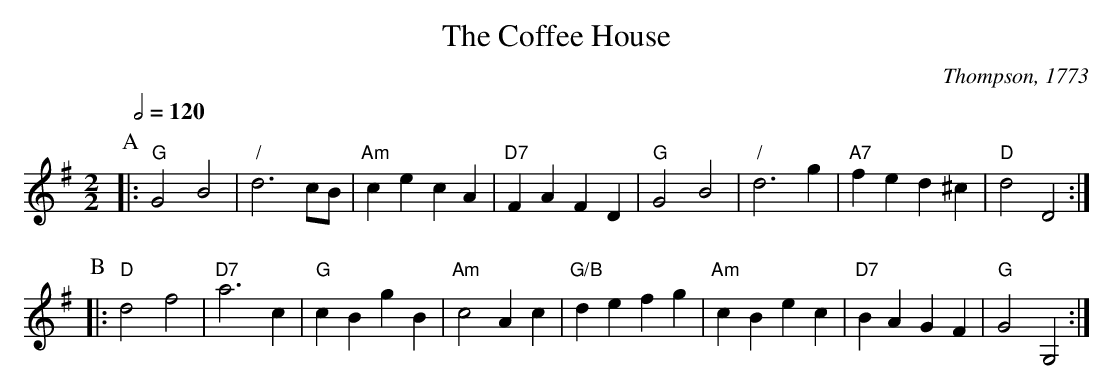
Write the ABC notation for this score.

X:1
T:The Coffee House
Q:1/2=120
M:2/2
L:1/4
C:Thompson, 1773
K:G
P:A
|: "G"G2 B2 | "/"d3 c/B/ | "Am"ce cA | "D7"FA FD | "G"G2 B2 | "/"d3g | "A7"fe d^c | "D"d2 D2 :|
P:B
|: "D"d2 f2 | "D7"a3c | "G"cB gB | "Am"c2 Ac | "G/B"de fg | "Am"cB ec | "D7"BA GF | "G"G2 G,2 :|
